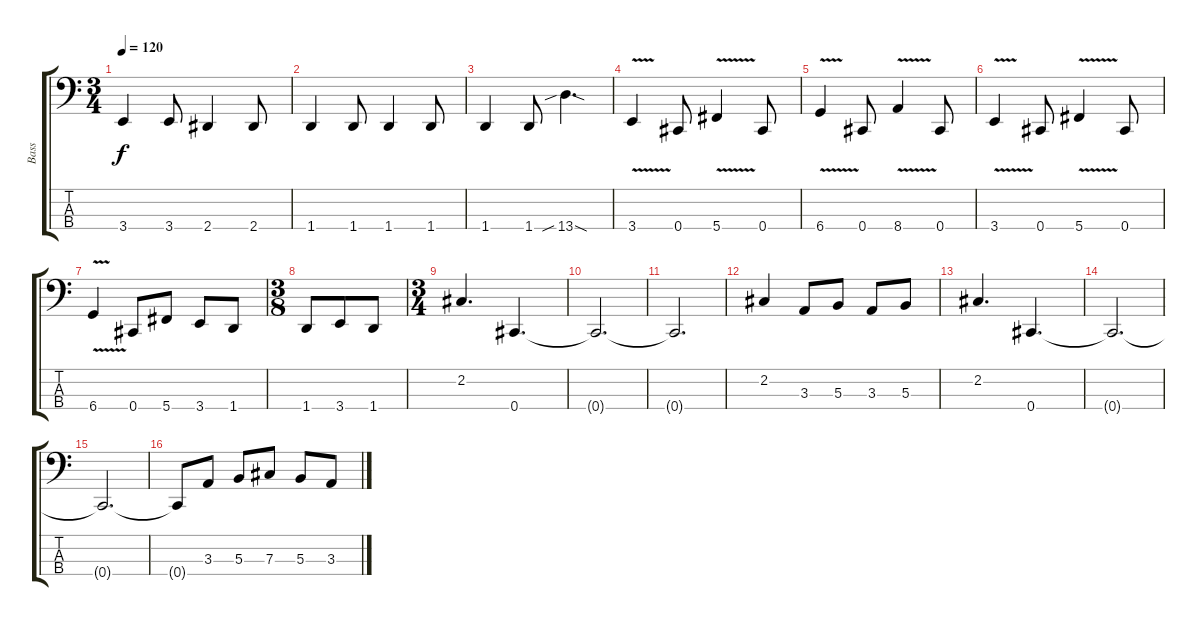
\track ("Bass" "Bass") {instrument electricbasspick}
\staff {score tabs}
\tuning (E2 B1 Gb1 Db1) {hide}
\ts (3 4)
\tempo 120
\clef f4
\ks c
3.4.4{dy f} 3.4.8 2.4.4 2.4.8 |
1.4.4 1.4.8 1.4.4 1.4.8 |
1.4.4 1.4.8 13.4{sib sod}.4{d} |
3.4{v}.4 0.4.8 5.4{v}.4 0.4.8 |
6.4{v}.4 0.4.8 8.4{v}.4 0.4.8 |
3.4{v}.4 0.4.8 5.4{v}.4 0.4.8 |
6.4{v}.4 0.4.8 5.4.8 3.4.8 1.4.8 |
\ts (3 8)
1.4.8 3.4.8 1.4.8 |
\ts (3 4)
2.2.4{d} 0.4.4{d} |
0.4{t}.2{d} |
0.4{t}.2{d} |
2.2.4 3.3.8 5.3.8 3.3.8 5.3.8 |
2.2.4{d} 0.4.4{d} |
0.4{t}.2{d} |
0.4{t}.2{d} |
0.4{t}.8 3.3.8 5.3.8 7.3.8 5.3.8 3.3.8
